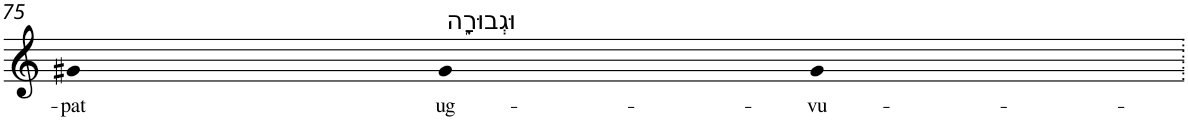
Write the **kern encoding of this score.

**kern	**text
*part1	*part1
*staff1	*staff1
*I"Piano	*
*I'Pno	*
!!LO:PB:g=z
*clefG2	*
*k[]	*
=75	=75
!	!LO:LY:b
4g#X	-pat
!LO:TX:a:t=וּגְבוּרָ֑ה	!
!	!LO:LY:b
4g#	ug-
!	!LO:LY:b
4g#	-vu-
=.	=.
*-	*-
